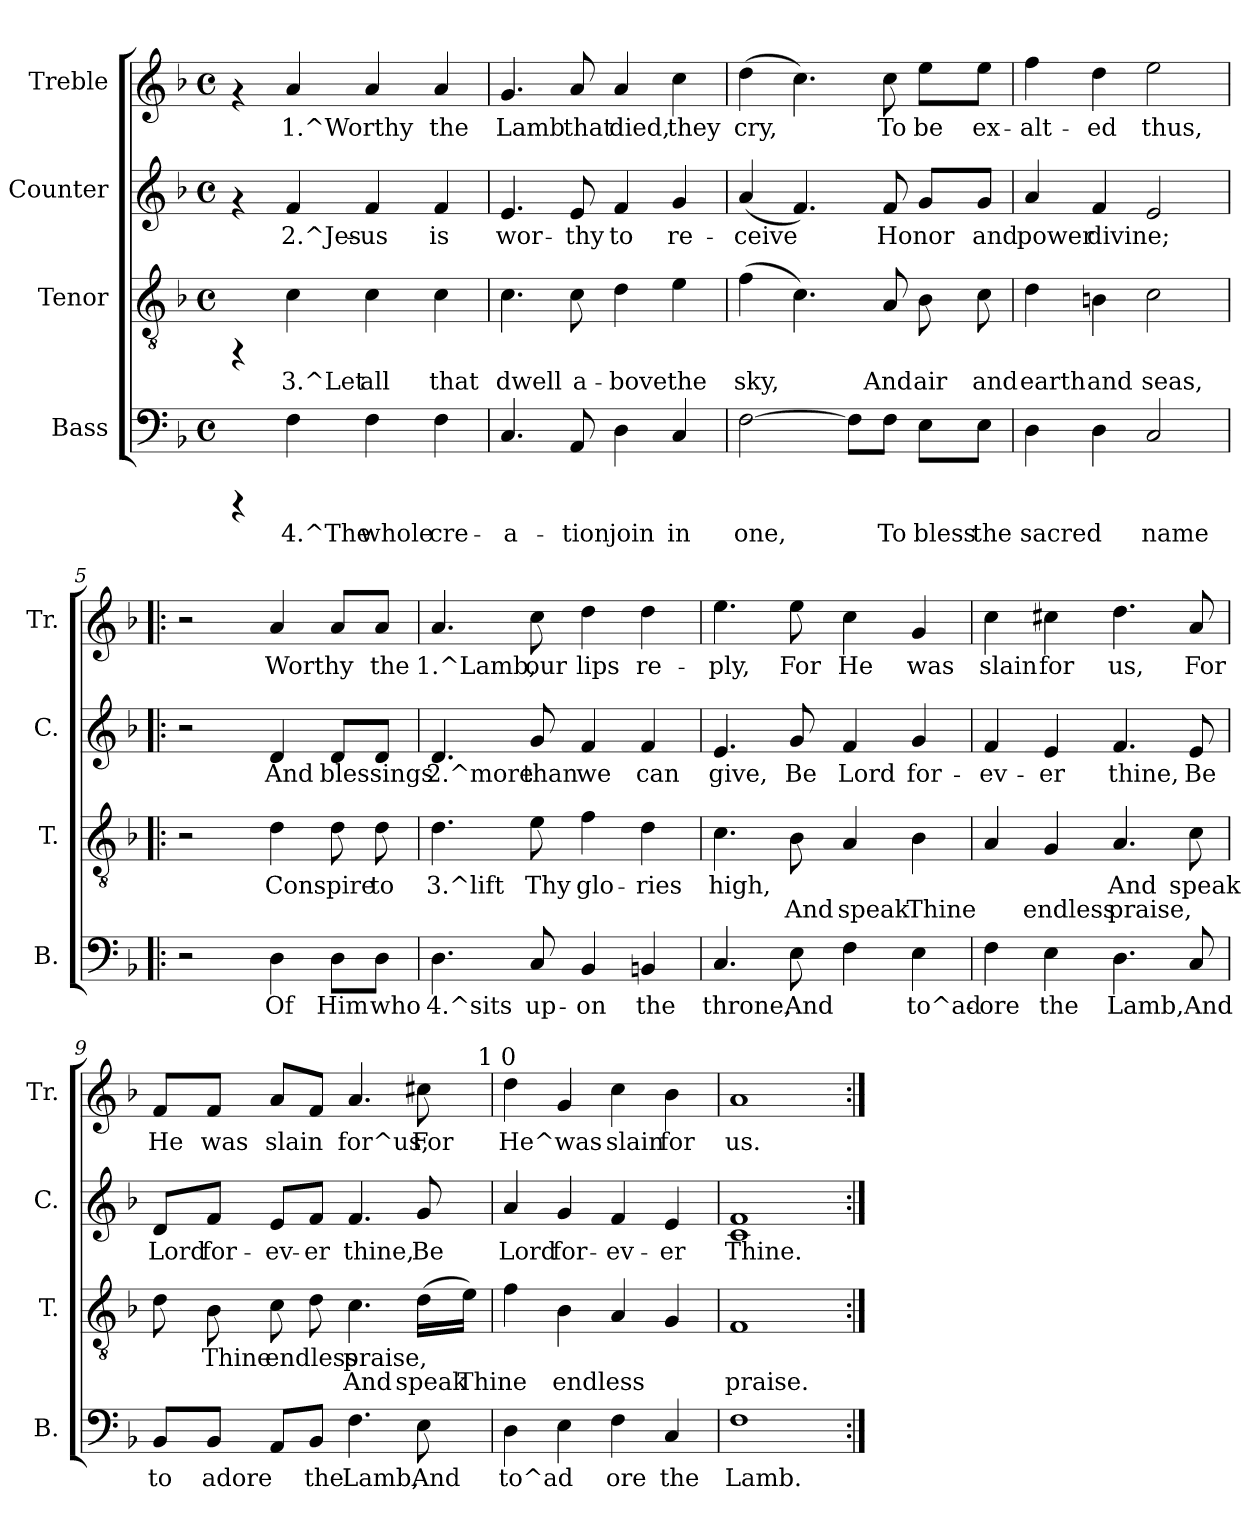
**kern	**text	**kern	**text	**text	**kern	**text	**kern	**text
*part4	*part4	*part3	*part3	*part3	*part2	*part2	*part1	*part1
*staff4	*staff4	*staff3	*staff3	*staff3	*staff2	*staff2	*staff1	*staff1
*I"Bass	*	*I"Tenor	*	*	*I"Counter	*	*I"Treble	*
*I'B.	*	*I'T.	*	*	*I'C.	*	*I'Tr.	*
!!LO:PB:g=z
*stria5	*	*stria5	*	*	*stria5	*	*stria5	*
*clefF4	*	*clefGv2	*	*	*clefG2	*	*clefG2	*
*k[b-]	*	*k[b-]	*	*	*k[b-]	*	*k[b-]	*
*F:	*	*F:	*	*	*F:	*	*F:	*
*M4/4	*	*M4/4	*	*	*M4/4	*	*M4/4	*
*met(c)	*	*met(c)	*	*	*met(c)	*	*met(c)	*
=1	=1	=1	=1	=1	=1	=1	=1	=1
4rCCC	.	4rFF	.	.	4rf	.	4rf	.
!	!LO:LY:b:rj	!	!LO:LY:b:rj	!	!	!LO:LY:b:rj	!	!LO:LY:b:rj
4F\	4.^The	4c\	3.^Let	.	4f/	2.^Jes-	4a/	1.^Worthy
!	!LO:LY:b:rj	!	!LO:LY:b:rj	!	!	!LO:LY:b:rj	!	!LO:LY:b:rj
4F\	whole	4c\	all	.	4f/	-us	4a/	.
!	!LO:LY:b:rj	!	!LO:LY:b:rj	!	!	!LO:LY:b:rj	!	!LO:LY:b:rj
4F\	cre-	4c\	that	.	4f/	is	4a/	the
=2	=2	=2	=2	=2	=2	=2	=2	=2
!	!LO:LY:b:rj	!	!LO:LY:b:rj	!	!	!LO:LY:b:rj	!	!LO:LY:b:rj
4.C/	-a-	4.c\	dwell	.	4.e/	wor-	4.g/	Lamb
!	!LO:LY:b:rj	!	!LO:LY:b:rj	!	!	!LO:LY:b:rj	!	!LO:LY:b:rj
8AA/	-tion	8c\	a-	.	8e/	-thy	8a/	that
!	!LO:LY:b:rj	!	!LO:LY:b:rj	!	!	!LO:LY:b:rj	!	!LO:LY:b:rj
4D\	join	4d\	-bove	.	4f/	to	4a/	died,
!	!LO:LY:b:rj	!	!LO:LY:b:rj	!	!	!LO:LY:b:rj	!	!LO:LY:b:rj
4C/	in	4e\	the	.	4g/	re-	4cc\	they
=3	=3	=3	=3	=3	=3	=3	=3	=3
!	!LO:LY:b:rj	!	!LO:LY:b:rj	!	!	!LO:LY:b:rj	!	!LO:LY:b:rj
[>2F\	one,	(>4f\	sky,	.	(<4a/	-ceive	(>4dd\	cry,
!	!	!	!LO:LY:b:rj	!	!	!LO:LY:b:rj	!	!LO:LY:b:rj
.	.	4.c\)	.	.	4.f/)	.	4.cc\)	.
!	!LO:LY:b:rj	!	!	!	!	!	!	!
8F\L]	.	.	.	.	.	.	.	.
!	!LO:LY:b:rj	!	!LO:LY:b:rj	!	!	!LO:LY:b:rj	!	!LO:LY:b:rj
8F\J	To	8A/	And	.	8f/	Honor	8cc\	To
!	!LO:LY:b:rj	!	!LO:LY:b:rj	!	!	!LO:LY:b:rj	!	!LO:LY:b:rj
8E\L	bless	8B-\	air	.	8g/L	.	8ee\L	be
!	!LO:LY:b:rj	!	!LO:LY:b:rj	!	!	!LO:LY:b:rj	!	!LO:LY:b:rj
8E\J	the	8c\	and	.	8g/J	and	8ee\J	ex-
=4	=4	=4	=4	=4	=4	=4	=4	=4
!	!LO:LY:b:rj	!	!LO:LY:b:rj	!	!	!LO:LY:b:rj	!	!LO:LY:b:rj
4D\	sacred	4d\	earth	.	4a/	power	4ff\	-alt-
!	!LO:LY:b:rj	!	!LO:LY:b:rj	!	!	!LO:LY:b:rj	!	!LO:LY:b:rj
4D\	.	4Bn\	and	.	4f/	divine;	4dd\	-ed
!	!LO:LY:b:rj	!	!LO:LY:b:rj	!	!	!LO:LY:b:rj	!	!LO:LY:b:rj
2C/	name	2c\	seas,	.	2e/	.	2ee\	thus,
=5!|:	=5!|:	=5!|:	=5!|:	=5!|:	=5!|:	=5!|:	=5!|:	=5!|:
2r	.	2r	.	.	2r	.	2r	.
!	!LO:LY:b:rj	!	!LO:LY:b:rj	!	!	!LO:LY:b:rj	!	!LO:LY:b:rj
4D\	Of	4d\	Conspire	.	4d/	And	4a/	Worthy
!	!LO:LY:b:rj	!	!LO:LY:b:rj	!	!	!LO:LY:b:rj	!	!LO:LY:b:rj
8D\L	Him	8d\	.	.	8d/L	blessings	8a/L	.
!	!LO:LY:b:rj	!	!LO:LY:b:rj	!	!	!LO:LY:b:rj	!	!LO:LY:b:rj
8D\J	who	8d\	to	.	8d/J	.	8a/J	the
!!LO:LB:g=z
=6	=6	=6	=6	=6	=6	=6	=6	=6
!	!LO:LY:b:rj	!	!LO:LY:b:rj	!	!	!LO:LY:b:rj	!	!LO:LY:b:rj
4.D\	4.^sits	4.d\	3.^lift	.	4.d/	2.^more	4.a/	1.^Lamb,
!	!LO:LY:b:rj	!	!LO:LY:b:rj	!	!	!LO:LY:b:rj	!	!LO:LY:b:rj
8C/	up-	8e\	Thy	.	8g/	than	8cc\	our
!	!LO:LY:b:rj	!	!LO:LY:b:rj	!	!	!LO:LY:b:rj	!	!LO:LY:b:rj
4BB-/	-on	4f\	glo-	.	4f/	we	4dd\	lips
!	!LO:LY:b:rj	!	!LO:LY:b:rj	!	!	!LO:LY:b:rj	!	!LO:LY:b:rj
4BBn/	the	4d\	-ries	.	4f/	can	4dd\	re-
=7	=7	=7	=7	=7	=7	=7	=7	=7
!	!LO:LY:b:rj	!	!LO:LY:b:rj	!LO:LY:b:rj	!	!LO:LY:b:rj	!	!LO:LY:b:rj
4.C/	throne,	4.c\	high,	.	4.e/	give,	4.ee\	-ply,
!	!LO:LY:b:rj	!	!LO:LY:b:rj	!LO:LY:b:rj	!	!LO:LY:b:rj	!	!LO:LY:b:rj
8E\	And	8B-\	.	And	8g/	Be	8ee\	For
!	!LO:LY:b:rj	!	!LO:LY:b:rj	!LO:LY:b:rj	!	!LO:LY:b:rj	!	!LO:LY:b:rj
4F\	.	4A/	.	speak	4f/	Lord	4cc\	He
!	!LO:LY:b:rj	!	!LO:LY:b:rj	!LO:LY:b:rj	!	!LO:LY:b:rj	!	!LO:LY:b:rj
4E\	to^ad-	4B-\	.	Thine	4g/	for-	4g/	was
=8	=8	=8	=8	=8	=8	=8	=8	=8
!	!LO:LY:b:rj	!	!LO:LY:b:rj	!LO:LY:b:rj	!	!LO:LY:b:rj	!	!LO:LY:b:rj
4F\	-ore	4A/	.	.	4f/	-ev-	4cc\	slain
!	!LO:LY:b:rj	!	!LO:LY:b:rj	!LO:LY:b:rj	!	!LO:LY:b:rj	!	!LO:LY:b:rj
4E\	the	4G/	.	endless	4e/	-er	4cc#X\	for
!	!LO:LY:b:rj	!	!LO:LY:b:rj	!LO:LY:b:rj	!	!LO:LY:b:rj	!	!LO:LY:b:rj
4.D\	Lamb,	4.A/	And	praise,	4.f/	thine,	4.dd\	us,
!	!LO:LY:b:rj	!	!LO:LY:b:rj	!LO:LY:b:rj	!	!LO:LY:b:rj	!	!LO:LY:b:rj
8C/	And	8c\	speak	.	8e/	Be	8a/	For
=9	=9	=9	=9	=9	=9	=9	=9	=9
!	!LO:LY:b:rj	!	!LO:LY:b:rj	!LO:LY:b:rj	!	!LO:LY:b:rj	!	!LO:LY:b:rj
*	*	*	*	*	*	*	*^	*
8BB-/L	to	8d\	.	.	8d/L	Lord	8f/L	2ryy	He
!	!LO:LY:b:rj	!	!LO:LY:b:rj	!LO:LY:b:rj	!	!LO:LY:b:rj	!	!	!LO:LY:b:rj
8BB-/J	adore	8B-\	Thine	.	8f/J	for-	8f/J	.	was
!	!LO:LY:b:rj	!	!LO:LY:b:rj	!LO:LY:b:rj	!	!LO:LY:b:rj	!	!	!LO:LY:b:rj
8AA/L	.	8c\	endless	.	8e/L	-ev-	8a/L	.	slain
!	!LO:LY:b:rj	!	!LO:LY:b:rj	!LO:LY:b:rj	!	!LO:LY:b:rj	!	!	!LO:LY:b:rj
8BB-/J	the	8d\	.	.	8f/J	-er	8f/J	.	.
!	!LO:LY:b:rj	!	!LO:LY:b:rj	!LO:LY:b:rj	!	!LO:LY:b:rj	!	!	!LO:LY:b:rj
4.F\	Lamb,	4.c\	praise,	And	4.f/	thine,	4.a/	4...ryy	for^us,
!	!LO:LY:b:rj	!	!LO:LY:b:rj	!LO:LY:b:rj	!	!LO:LY:b:rj	!	!	!LO:LY:b:rj
8E\	And	(>16d\L	.	speak	8g/	Be	8cc#X\	.	For
!	!	!	!LO:LY:b:rj	!LO:LY:b:rj	!	!	!	!	!
.	.	16e\J)	.	Thine	.	.	.	.	.
!	!	!	!	!	!	!	!	!LO:TX:a:t=1 0	!
.	.	.	.	.	.	.	.	32ryy	.
=10	=10	=10	=10	=10	=10	=10	=10	=10	=10
!	!LO:LY:b:rj	!	!LO:LY:b:rj	!LO:LY:b:rj	!	!LO:LY:b:rj	!	!	!LO:LY:b:rj
*	*	*	*	*	*	*	*v	*v	*
4D\	to^ad-	4f\	.	.	4a/	Lord	4dd\	He^was
!	!LO:LY:b:rj	!	!LO:LY:b:rj	!LO:LY:b:rj	!	!LO:LY:b:rj	!	!LO:LY:b:rj
4E\	--	4B-\	.	endless	4g/	for-	4g/	.
!	!LO:LY:b:rj	!	!LO:LY:b:rj	!LO:LY:b:rj	!	!LO:LY:b:rj	!	!LO:LY:b:rj
4F\	-ore	4A/	.	.	4f/	-ev-	4cc\	slain
!	!LO:LY:b:rj	!	!LO:LY:b:rj	!LO:LY:b:rj	!	!LO:LY:b:rj	!	!LO:LY:b:rj
4C/	the	4G/	.	.	4e/	-er	4b-\	for
=11	=11	=11	=11	=11	=11	=11	=11	=11
!	!LO:LY:b:rj	!	!LO:LY:b:rj	!LO:LY:b:rj	!	!LO:LY:b:rj	!	!LO:LY:b:rj
1F	Lamb.	1F	.	praise.	1f 1c	Thine.	1a	us.
=:|!	=:|!	=:|!	=:|!	=:|!	=:|!	=:|!	=:|!	=:|!
*-	*-	*-	*-	*-	*-	*-	*-	*-
